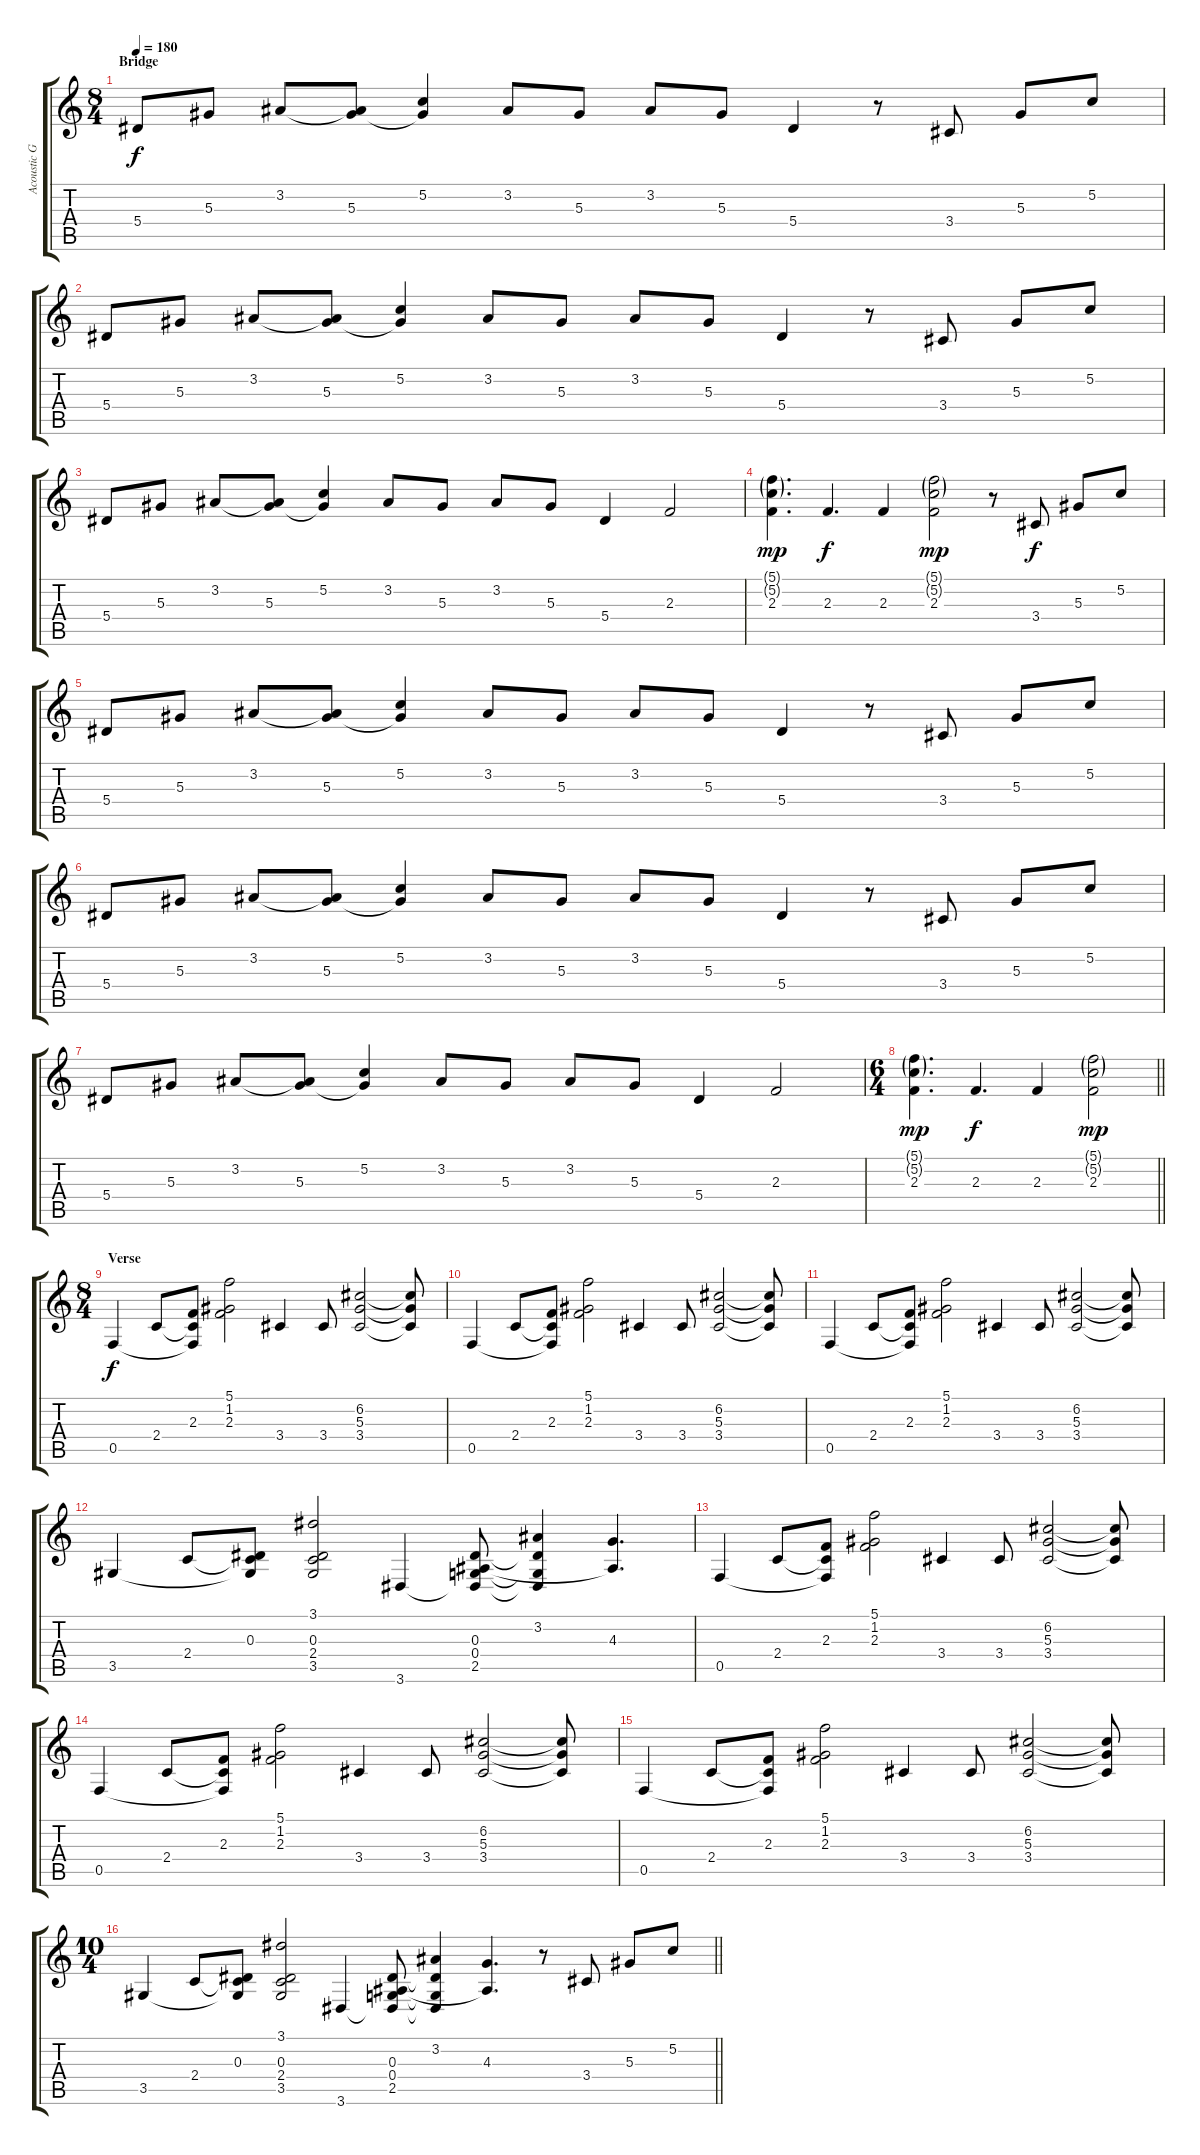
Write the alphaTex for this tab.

\track ("Acoustic Guitar 3" "Acoustic G") {instrument acousticguitarnylon}
\staff {score tabs}
\tuning (C4 G3 Eb3 Bb2 F2 C2) {hide}
\ts (8 4)
\section ("" "Bridge")
\tempo 180
\clef g2
\ks c
5.4.8{dy f} 5.3.8 3.2.8 (3.2{t} 5.3).8 (5.2 5.3{t}).4 3.2.8 5.3.8 3.2.8 5.3.8 5.4.4 r.8 3.4.8 5.3.8 5.2.8 |
5.4.8 5.3.8 3.2.8 (3.2{t} 5.3).8 (5.2 5.3{t}).4 3.2.8 5.3.8 3.2.8 5.3.8 5.4.4 r.8 3.4.8 5.3.8 5.2.8 |
5.4.8 5.3.8 3.2.8 (3.2{t} 5.3).8 (5.2 5.3{t}).4 3.2.8 5.3.8 3.2.8 5.3.8 5.4.4 2.3.2 |
(5.1{g} 5.2{g} 2.3).4{d dy mp} 2.3.4{d dy f} 2.3.4 (5.1{g} 5.2{g} 2.3).2{dy mp} r.8 3.4.8{dy f} 5.3.8 5.2.8 |
5.4.8 5.3.8 3.2.8 (3.2{t} 5.3).8 (5.2 5.3{t}).4 3.2.8 5.3.8 3.2.8 5.3.8 5.4.4 r.8 3.4.8 5.3.8 5.2.8 |
5.4.8 5.3.8 3.2.8 (3.2{t} 5.3).8 (5.2 5.3{t}).4 3.2.8 5.3.8 3.2.8 5.3.8 5.4.4 r.8 3.4.8 5.3.8 5.2.8 |
5.4.8 5.3.8 3.2.8 (3.2{t} 5.3).8 (5.2 5.3{t}).4 3.2.8 5.3.8 3.2.8 5.3.8 5.4.4 2.3.2 |
\ts (6 4)
\barLineRight lightlight
(5.1{g} 5.2{g} 2.3).4{d dy mp} 2.3.4{d dy f} 2.3.4 (5.1{g} 5.2{g} 2.3).2{dy mp} |
\ts (8 4)
\section ("" "Verse")
0.5.4{dy f volume 14 instrument acousticguitarnylon} 2.4.8 (2.3 2.4{t} 0.5{t}).8 (5.1 1.2 2.3).2 3.4.4 3.4.8 (6.2 5.3 3.4).2 (6.2{t} 5.3{t} 3.4{t}).8 |
0.5.4 2.4.8 (2.3 2.4{t} 0.5{t}).8 (5.1 1.2 2.3).2 3.4.4 3.4.8 (6.2 5.3 3.4).2 (6.2{t} 5.3{t} 3.4{t}).8 |
0.5.4 2.4.8 (2.3 2.4{t} 0.5{t}).8 (5.1 1.2 2.3).2 3.4.4 3.4.8 (6.2 5.3 3.4).2 (6.2{t} 5.3{t} 3.4{t}).8 |
3.5.4 2.4.8 (0.3 2.4{t} 3.5{t}).8 (3.1 0.3 2.4 3.5).2 3.6.4 (0.3 0.4 2.5 3.6{t}).8 (3.2 0.3{t} 2.5{t} 3.6{t}).4 (4.3 0.4{t}).4{d} |
0.5.4 2.4.8 (2.3 2.4{t} 0.5{t}).8 (5.1 1.2 2.3).2 3.4.4 3.4.8 (6.2 5.3 3.4).2 (6.2{t} 5.3{t} 3.4{t}).8 |
0.5.4 2.4.8 (2.3 2.4{t} 0.5{t}).8 (5.1 1.2 2.3).2 3.4.4 3.4.8 (6.2 5.3 3.4).2 (6.2{t} 5.3{t} 3.4{t}).8 |
0.5.4 2.4.8 (2.3 2.4{t} 0.5{t}).8 (5.1 1.2 2.3).2 3.4.4 3.4.8 (6.2 5.3 3.4).2 (6.2{t} 5.3{t} 3.4{t}).8 |
\ts (10 4)
\barLineRight lightlight
3.5.4 2.4.8 (0.3 2.4{t} 3.5{t}).8 (3.1 0.3 2.4 3.5).2 3.6.4 (0.3 0.4 2.5 3.6{t}).8 (3.2 0.3{t} 2.5{t} 3.6{t}).4 (4.3 0.4{t}).4{d} r.8{volume 9 instrument electricguitarjazz} 3.4.8 5.3.8 5.2.8
